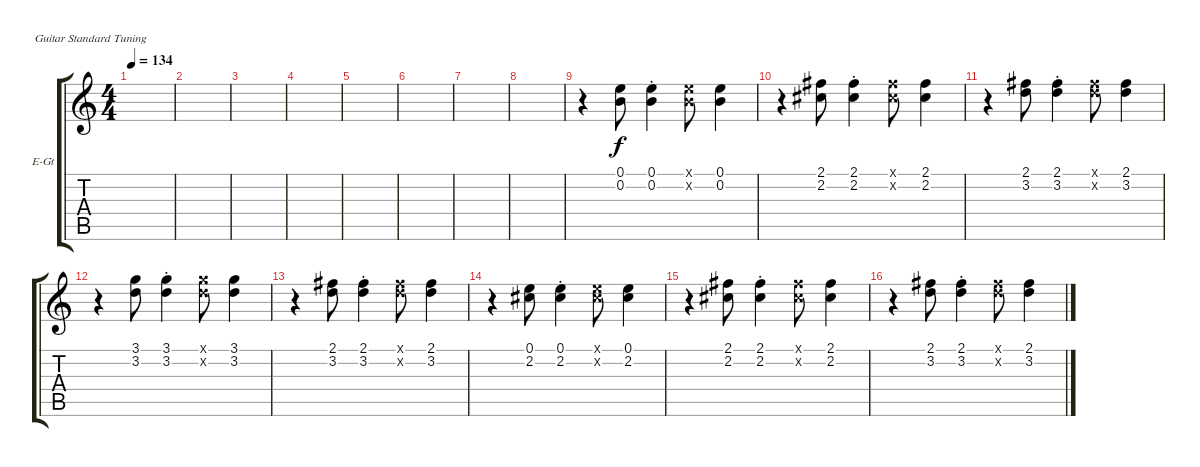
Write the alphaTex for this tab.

\defaultSystemsLayout 4
\bracketExtendMode groupsimilarinstruments
\firstSystemTrackNameOrientation horizontal
\otherSystemsTrackNameOrientation horizontal
\track ("Аккорды (Акустика)" "E-Gt") {instrument electricguitarclean}
\staff {score tabs}
\tuning (E4 B3 G3 D3 A2 E2)
\ts (4 4)
\tempo 134
\clef g2
\ks c
|
|
|
|
|
|
|
|
r.4 (0.2 0.1).8 (0.2{st} 0.1{st}).4 (0.2{x} 0.1{x}).8 (0.2 0.1).4 |
r.4 (2.2 2.1).8 (2.2{st} 2.1{st}).4 (2.2{x} 2.1{x}).8 (2.2 2.1).4 |
r.4 (3.2 2.1).8 (3.2{st} 2.1{st}).4 (3.2{x} 2.1{x}).8 (3.2 2.1).4 |
r.4 (3.2 3.1).8 (3.2{st} 3.1{st}).4 (3.2{x} 3.1{x}).8 (3.2 3.1).4 |
r.4 (3.2 2.1).8 (3.2{st} 2.1{st}).4 (3.2{x} 2.1{x}).8 (3.2 2.1).4 |
r.4 (2.2 0.1).8 (2.2{st} 0.1{st}).4 (2.2{x} 0.1{x}).8 (2.2 0.1).4 |
r.4 (2.2 2.1).8 (2.2{st} 2.1{st}).4 (2.2{x} 2.1{x}).8 (2.2 2.1).4 |
r.4 (3.2 2.1).8 (3.2{st} 2.1{st}).4 (3.2{x} 2.1{x}).8 (3.2 2.1).4
